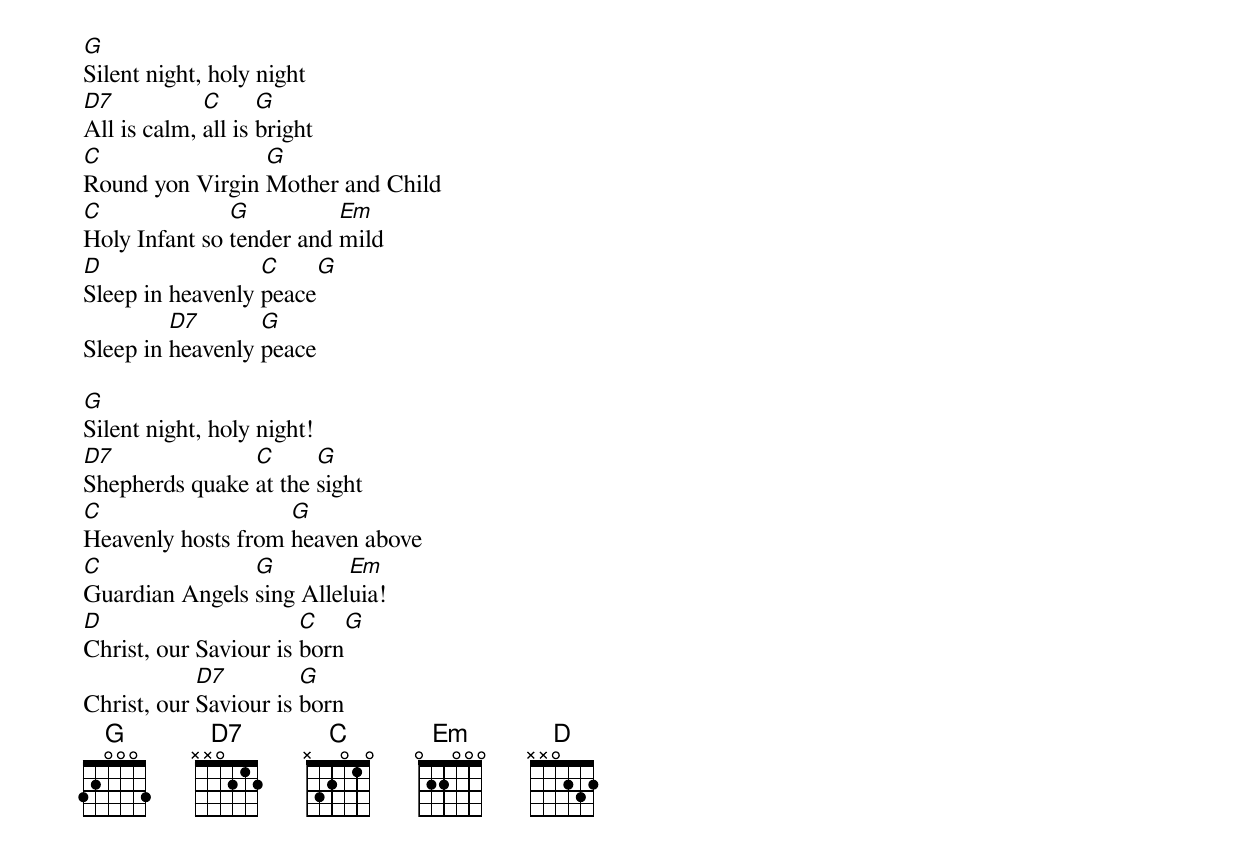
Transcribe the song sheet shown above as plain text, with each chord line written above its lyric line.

G
Silent night, holy night
D7           C      G
All is calm, all is bright
C                G
Round yon Virgin Mother and Child
C              G          Em
Holy Infant so tender and mild
D                 C     G
Sleep in heavenly peace
         D7       G
Sleep in heavenly peace

G
Silent night, holy night!
D7              C      G
Shepherds quake at the sight
C                   G
Heavenly hosts from heaven above
C               G         Em
Guardian Angels sing Alleluia!
D                      C     G
Christ, our Saviour is born
            D7         G
Christ, our Saviour is born
